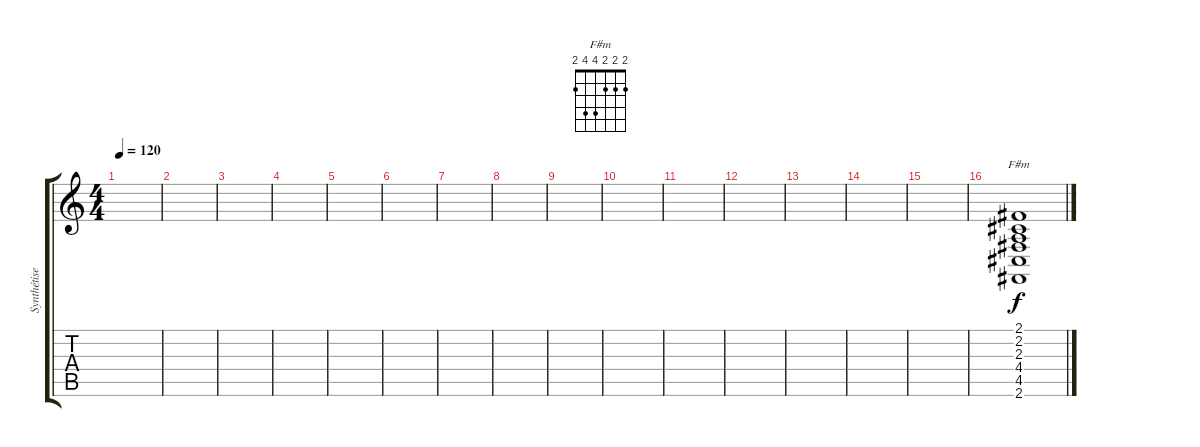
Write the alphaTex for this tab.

\track ("Synthétiseur" "Synthétise") {instrument synthstrings1}
\staff {score tabs}
\tuning (E4 B3 G3 D3 A2 E2) {hide}
\chord ("F#m" 2 2 2 4 4 2)
\ts (4 4)
\tempo 120
\clef g2
\ks c
|
|
|
|
|
|
|
|
|
|
|
|
|
|
|
(2.1 2.2 2.3 4.4 4.5 2.6).1{ch "F#m"}
